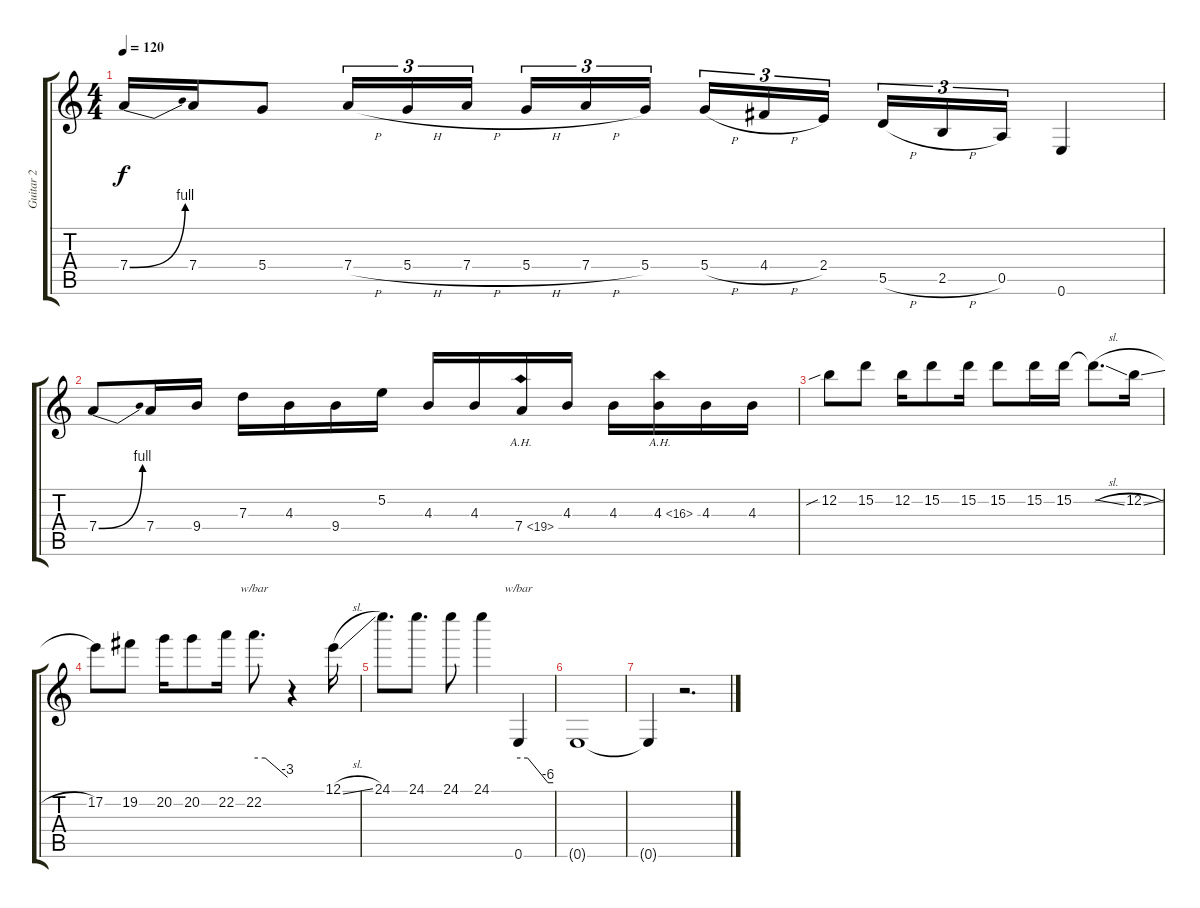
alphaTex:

\track ("Guitar 2" "Guitar 2") {instrument distortionguitar}
\staff {score tabs}
\tuning (E4 B3 G3 D3 A2 E2) {hide}
\ts (4 4)
\tempo 120
\clef g2
\ks c
7.4{be (bend 0 0 60 4)}.16{dy f} 7.4.16 5.4.8 7.4{h}.16{tu (3 2)} 5.4{h}.16{tu (3 2)} 7.4{h}.16{tu (3 2) beam splitsecondary} 5.4{h}.16{tu (3 2)} 7.4{h}.16{tu (3 2)} 5.4.16{tu (3 2)} 5.4{h}.16{tu (3 2)} 4.4{h}.16{tu (3 2)} 2.4.16{tu (3 2) beam splitsecondary} 5.5{h}.16{tu (3 2)} 2.5{h}.16{tu (3 2)} 0.5.16{tu (3 2)} 0.6.4 |
7.4{be (bend 0 0 60 4)}.8 7.4.16 9.4.16 7.3.16 4.3.16 9.4.16 5.2.16 4.3.16 4.3.16 7.4{ah 12}.16 4.3.16 4.3.16 4.3{ah 12}.16 4.3.16 4.3.16 |
12.2{sib}.8 15.2.8 12.2.16 15.2.8 15.2.16 15.2.8 15.2.16 15.2.16 15.2{sl t}.8{d} 12.2{sl}.16 |
17.2.8 19.2.8 20.2.16 20.2.8 22.2.16 22.2.8{d tbe (custom default 0 0 20 0 60 -12)} r.4 12.1{sl}.16 |
24.1.8{d} 24.1.8{d} 24.1.8 24.1.4 0.6.4{tbe (custom default 0 0 16 0 51 -24 60 -24)} |
0.6{t}.1 |
0.6{t}.4 r.2{d}
